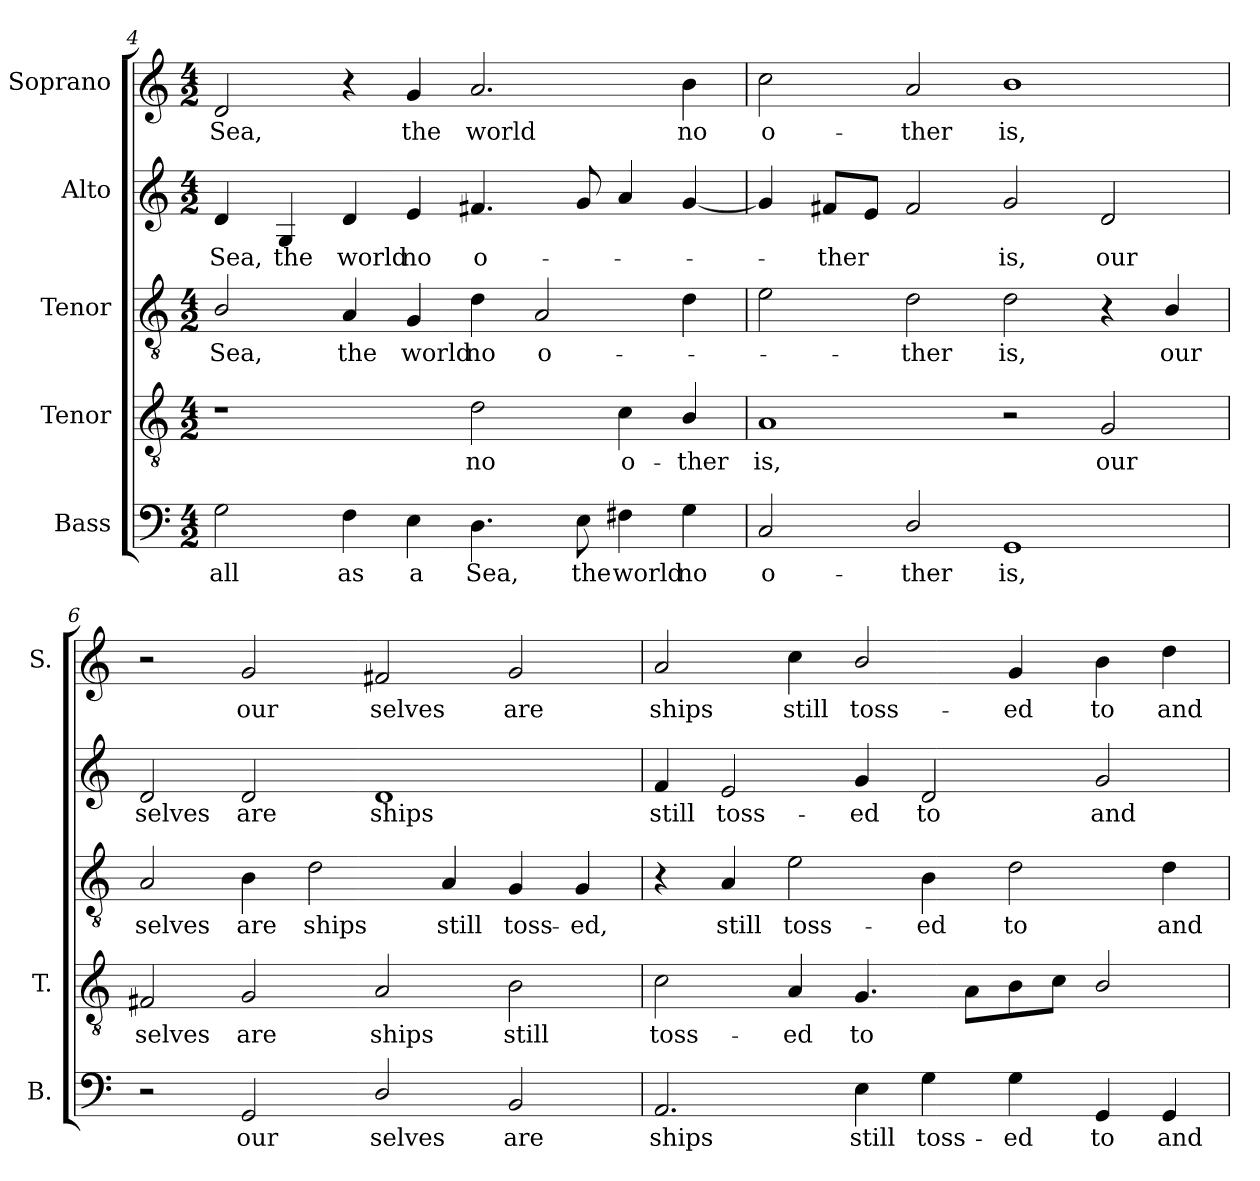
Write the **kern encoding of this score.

**kern	**text	**kern	**text	**kern	**text	**kern	**text	**kern	**text
*part5	*part5	*part4	*part4	*part3	*part3	*part2	*part2	*part1	*part1
*staff5	*staff5	*staff4	*staff4	*staff3	*staff3	*staff2	*staff2	*staff1	*staff1
*I"Bass	*	*I"Tenor	*	*I"Tenor	*	*I"Alto	*	*I"Soprano	*
*I'B.	*	*I'T.	*	*	*	*	*	*I'S.	*
!!LO:LB:g=z
*clefF4	*	*clefGv2	*	*clefGv2	*	*clefG2	*	*clefG2	*
*	*	*ITrd7c12	*	*ITrd7c12	*	*	*	*	*
*k[]	*	*k[]	*	*k[]	*	*k[]	*	*k[]	*
*C:	*	*C:	*	*C:	*	*C:	*	*C:	*
*M4/2	*	*M4/2	*	*M4/2	*	*M4/2	*	*M4/2	*
=4	=4	=4	=4	=4	=4	=4	=4	=4	=4
!	!LO:LY:b:color=#000000	!	!	!	!	!	!	!	!
!	!	!	!	!	!LO:LY:b:color=#000000	!	!	!	!
!	!	!	!	!	!	!	!LO:LY:b:color=#000000	!	!
!	!	!	!	!	!	!	!	!	!LO:LY:b:color=#000000
2Gi\	all	1r	.	2BBi/	Sea,	4di/	Sea,	2di/	Sea,
!	!	!	!	!	!	!	!LO:LY:b:color=#000000	!	!
.	.	.	.	.	.	4Gi/	the	.	.
!	!LO:LY:b:color=#000000	!	!	!	!	!	!	!	!
!	!	!	!	!	!LO:LY:b:color=#000000	!	!	!	!
!	!	!	!	!	!	!	!LO:LY:b:color=#000000	!	!
4Fi\	as	.	.	4AAi/	the	4di/	world	4r	.
!	!LO:LY:b:color=#000000	!	!	!	!	!	!	!	!
!	!	!	!	!	!LO:LY:b:color=#000000	!	!	!	!
!	!	!	!	!	!	!	!LO:LY:b:color=#000000	!	!
!	!	!	!	!	!	!	!	!	!LO:LY:b:color=#000000
4Ei\	a	.	.	4GGi/	world	4ei/	no	4gi/	the
!	!LO:LY:b:color=#000000	!	!	!	!	!	!	!	!
!	!	!	!LO:LY:b:color=#000000	!	!	!	!	!	!
!	!	!	!	!	!LO:LY:b:color=#000000	!	!	!	!
!	!	!	!	!	!	!	!LO:LY:b:color=#000000	!	!
!	!	!	!	!	!	!	!	!	!LO:LY:b:color=#000000
4.Di\	Sea,	2Di\	no	4Di\	no	4.f#Xi/	o-	2.ai/	world
!	!	!	!	!	!LO:LY:b:color=#000000	!	!	!	!
.	.	.	.	2AAi/	o-	.	.	.	.
!	!LO:LY:b:color=#000000	!	!	!	!	!	!	!	!
8Ei\	the	.	.	.	.	8gi/	.	.	.
!	!LO:LY:b:color=#000000	!	!	!	!	!	!	!	!
!	!	!	!LO:LY:b:color=#000000	!	!	!	!	!	!
4F#Xi\	world	4Ci\	o-	.	.	4ai/	.	.	.
!	!LO:LY:b:color=#000000	!	!	!	!	!	!	!	!
!	!	!	!LO:LY:b:color=#000000	!	!	!	!	!	!
!	!	!	!	!	!	!	!	!	!LO:LY:b:color=#000000
4Gi\	no	4BBi/	-ther	4Di\	.	[4gi/	.	4bi\	no
=5	=5	=5	=5	=5	=5	=5	=5	=5	=5
!	!LO:LY:b:color=#000000	!	!	!	!	!	!	!	!
!	!	!	!LO:LY:b:color=#000000	!	!	!	!	!	!
!	!	!	!	!	!	!	!	!	!LO:LY:b:color=#000000
2Ci/	o-	1AAi	is,	2Ei\	.	4gi/]	.	2cci\	o-
!	!	!	!	!	!	!	!LO:LY:b:color=#000000	!	!
.	.	.	.	.	.	8f#Xi/L	-ther	.	.
.	.	.	.	.	.	8ei/J	.	.	.
!	!LO:LY:b:color=#000000	!	!	!	!	!	!	!	!
!	!	!	!	!	!LO:LY:b:color=#000000	!	!	!	!
!	!	!	!	!	!	!	!	!	!LO:LY:b:color=#000000
2Di/	-ther	.	.	2Di\	-ther	2f#i/	.	2ai/	-ther
!	!LO:LY:b:color=#000000	!	!	!	!	!	!	!	!
!	!	!	!	!	!LO:LY:b:color=#000000	!	!	!	!
!	!	!	!	!	!	!	!LO:LY:b:color=#000000	!	!
!	!	!	!	!	!	!	!	!	!LO:LY:b:color=#000000
1GGi	is,	2r	.	2Di\	is,	2gi/	is,	1bi	is,
!	!	!	!LO:LY:b:color=#000000	!	!	!	!	!	!
!	!	!	!	!	!	!	!LO:LY:b:color=#000000	!	!
.	.	2GGi/	our	4r	.	2di/	our	.	.
!	!	!	!	!	!LO:LY:b:color=#000000	!	!	!	!
.	.	.	.	4BBi/	our	.	.	.	.
=6	=6	=6	=6	=6	=6	=6	=6	=6	=6
!	!	!	!LO:LY:b:color=#000000	!	!	!	!	!	!
!	!	!	!	!	!LO:LY:b:color=#000000	!	!	!	!
!	!	!	!	!	!	!	!LO:LY:b:color=#000000	!	!
2r	.	2FF#Xi/	selves	2AAi/	selves	2di/	selves	2r	.
!	!LO:LY:b:color=#000000	!	!	!	!	!	!	!	!
!	!	!	!LO:LY:b:color=#000000	!	!	!	!	!	!
!	!	!	!	!	!LO:LY:b:color=#000000	!	!	!	!
!	!	!	!	!	!	!	!LO:LY:b:color=#000000	!	!
!	!	!	!	!	!	!	!	!	!LO:LY:b:color=#000000
2GGi/	our	2GGi/	are	4BBi\	are	2di/	are	2gi/	our
!	!	!	!	!	!LO:LY:b:color=#000000	!	!	!	!
.	.	.	.	2Di\	ships	.	.	.	.
!	!LO:LY:b:color=#000000	!	!	!	!	!	!	!	!
!	!	!	!LO:LY:b:color=#000000	!	!	!	!	!	!
!	!	!	!	!	!	!	!LO:LY:b:color=#000000	!	!
!	!	!	!	!	!	!	!	!	!LO:LY:b:color=#000000
2Di/	selves	2AAi/	ships	.	.	1di	ships	2f#Xi/	selves
!	!	!	!	!	!LO:LY:b:color=#000000	!	!	!	!
.	.	.	.	4AAi/	still	.	.	.	.
!	!LO:LY:b:color=#000000	!	!	!	!	!	!	!	!
!	!	!	!LO:LY:b:color=#000000	!	!	!	!	!	!
!	!	!	!	!	!LO:LY:b:color=#000000	!	!	!	!
!	!	!	!	!	!	!	!	!	!LO:LY:b:color=#000000
2BBi/	are	2BBi\	still	4GGi/	toss-	.	.	2gi/	are
!	!	!	!	!	!LO:LY:b:color=#000000	!	!	!	!
.	.	.	.	4GGi/	-ed,	.	.	.	.
=7	=7	=7	=7	=7	=7	=7	=7	=7	=7
!	!LO:LY:b:color=#000000	!	!	!	!	!	!	!	!
!	!	!	!LO:LY:b:color=#000000	!	!	!	!	!	!
!	!	!	!	!	!	!	!LO:LY:b:color=#000000	!	!
!	!	!	!	!	!	!	!	!	!LO:LY:b:color=#000000
2.AAi/	ships	2Ci\	toss-	4r	.	4fi/	still	2ai/	ships
!	!	!	!	!	!LO:LY:b:color=#000000	!	!	!	!
!	!	!	!	!	!	!	!LO:LY:b:color=#000000	!	!
.	.	.	.	4AAi/	still	2ei/	toss-	.	.
!	!	!	!LO:LY:b:color=#000000	!	!	!	!	!	!
!	!	!	!	!	!LO:LY:b:color=#000000	!	!	!	!
!	!	!	!	!	!	!	!	!	!LO:LY:b:color=#000000
.	.	4AAi/	-ed	2Ei\	toss-	.	.	4cci\	still
!	!LO:LY:b:color=#000000	!	!	!	!	!	!	!	!
!	!	!	!LO:LY:b:color=#000000	!	!	!	!	!	!
!	!	!	!	!	!	!	!LO:LY:b:color=#000000	!	!
!	!	!	!	!	!	!	!	!	!LO:LY:b:color=#000000
4Ei\	still	4.GGi/	to	.	.	4gi/	-ed	2bi/	toss-
!	!LO:LY:b:color=#000000	!	!	!	!	!	!	!	!
!	!	!	!	!	!LO:LY:b:color=#000000	!	!	!	!
!	!	!	!	!	!	!	!LO:LY:b:color=#000000	!	!
4Gi\	toss-	.	.	4BBi\	-ed	2di/	to	.	.
.	.	8AAi\L	.	.	.	.	.	.	.
!	!LO:LY:b:color=#000000	!	!	!	!	!	!	!	!
!	!	!	!	!	!LO:LY:b:color=#000000	!	!	!	!
!	!	!	!	!	!	!	!	!	!LO:LY:b:color=#000000
4Gi\	-ed	8BBi\	.	2Di\	to	.	.	4gi/	-ed
.	.	8Ci\J	.	.	.	.	.	.	.
!	!LO:LY:b:color=#000000	!	!	!	!	!	!	!	!
!	!	!	!	!	!	!	!LO:LY:b:color=#000000	!	!
!	!	!	!	!	!	!	!	!	!LO:LY:b:color=#000000
4GGi/	to	2BBi/	.	.	.	2gi/	and	4bi\	to
!	!LO:LY:b:color=#000000	!	!	!	!	!	!	!	!
!	!	!	!	!	!LO:LY:b:color=#000000	!	!	!	!
!	!	!	!	!	!	!	!	!	!LO:LY:b:color=#000000
4GGi/	and	.	.	4Di\	and	.	.	4ddi\	and
=	=	=	=	=	=	=	=	=	=
*-	*-	*-	*-	*-	*-	*-	*-	*-	*-
